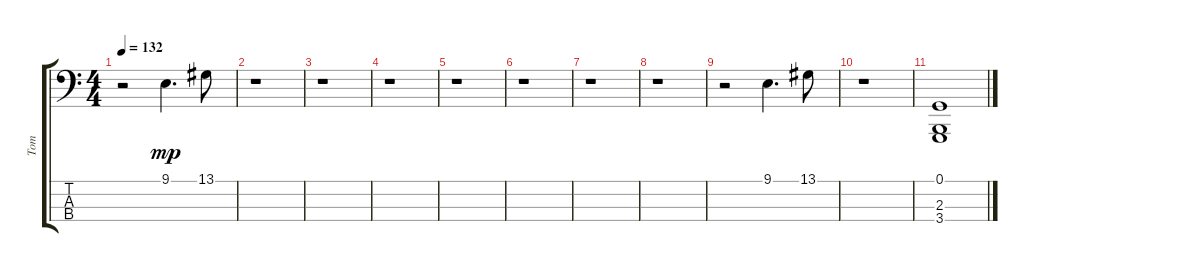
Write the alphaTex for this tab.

\track ("Tom" "Tom") {instrument melodictom}
\staff {score tabs}
\tuning (G2 D2 A1 E1) {hide}
\ts (4 4)
\tempo 132
\clef f4
\ks c
r.2{dy mp} 9.1.4{d} 13.1.8 |
r.1 |
r.1 |
r.1 |
r.1 |
r.1 |
r.1 |
r.1 |
r.2 9.1.4{d} 13.1.8 |
r.1 |
(0.1 2.3 3.4).1
